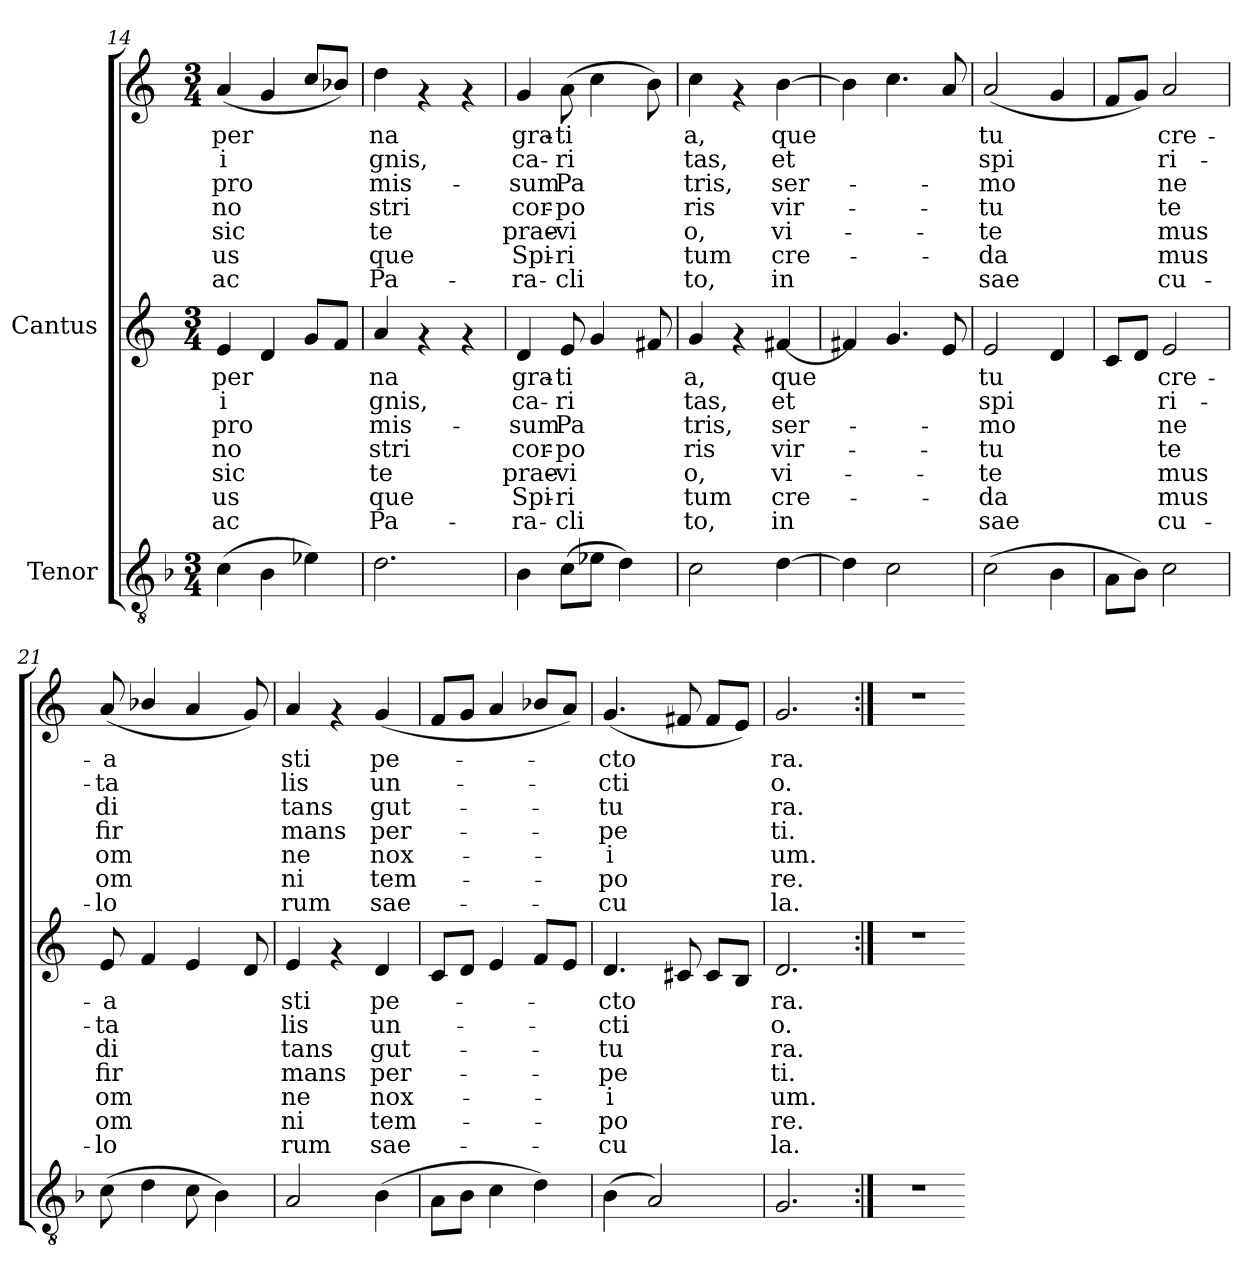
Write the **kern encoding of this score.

**kern	**kern	**text	**text	**text	**text	**text	**text	**text	**kern	**text	**text	**text	**text	**text	**text	**text
*part2	*part1	*part1	*part1	*part1	*part1	*part1	*part1	*part1	*part1	*part1	*part1	*part1	*part1	*part1	*part1	*part1
*staff3	*staff2	*staff2	*staff2	*staff2	*staff2	*staff2	*staff2	*staff2	*staff1	*staff1	*staff1	*staff1	*staff1	*staff1	*staff1	*staff1
*I"Tenor	*I"Cantus	*	*	*	*	*	*	*	*	*	*	*	*	*	*	*
!!LO:LB:g=z
*clefGv2	*clefG2	*	*	*	*	*	*	*	*clefG2	*	*	*	*	*	*	*
*k[b-]	*	*	*	*	*	*	*	*	*	*	*	*	*	*	*	*
*F:	*	*	*	*	*	*	*	*	*	*	*	*	*	*	*	*
*M3/4	*M3/4	*	*	*	*	*	*	*	*M3/4	*	*	*	*	*	*	*
=14	=14	=14	=14	=14	=14	=14	=14	=14	=14	=14	=14	=14	=14	=14	=14	=14
!	!	!LO:LY:b:cj	!LO:LY:b:cj	!LO:LY:b:cj	!LO:LY:b:cj	!LO:LY:b:cj	!LO:LY:b:cj	!LO:LY:b:cj	!	!LO:LY:b:cj	!LO:LY:b:cj	!LO:LY:b:cj	!LO:LY:b:cj	!LO:LY:b:cj	!LO:LY:b:cj	!LO:LY:b:cj
(>4c\	4e/	per-	-i-	-pro-	-no-	-sic	us-	-ac	(<4a/	per-	-i-	-pro-	-no-	-sic	us-	-ac
!	!	!LO:LY:b:cj	!LO:LY:b:cj	!LO:LY:b:cj	!LO:LY:b:cj	!LO:LY:b:cj	!LO:LY:b:cj	!LO:LY:b:cj	!	!LO:LY:b:cj	!LO:LY:b:cj	!LO:LY:b:cj	!LO:LY:b:cj	!LO:LY:b:cj	!LO:LY:b:cj	!LO:LY:b:cj
4B-\	4d/	-	--	--	--	-	-	-	4g/	-	--	--	--	-	-	-
!	!	!LO:LY:b:cj	!LO:LY:b:cj	!LO:LY:b:cj	!LO:LY:b:cj	!LO:LY:b:cj	!LO:LY:b:cj	!LO:LY:b:cj	!	!LO:LY:b:cj	!LO:LY:b:cj	!LO:LY:b:cj	!LO:LY:b:cj	!LO:LY:b:cj	!LO:LY:b:cj	!LO:LY:b:cj
4e-X\)	8g/L	-	--	--	--	-	-	-	8cc/L	-	--	--	--	-	-	-
!	!	!LO:LY:b:cj	!LO:LY:b:cj	!LO:LY:b:cj	!LO:LY:b:cj	!LO:LY:b:cj	!LO:LY:b:cj	!LO:LY:b:cj	!	!LO:LY:b:cj	!LO:LY:b:cj	!LO:LY:b:cj	!LO:LY:b:cj	!LO:LY:b:cj	!LO:LY:b:cj	!LO:LY:b:cj
.	8f/J	-	--	--	--	-	-	-	8b-X/J)	-	--	--	--	-	-	-
=15	=15	=15	=15	=15	=15	=15	=15	=15	=15	=15	=15	=15	=15	=15	=15	=15
!	!	!LO:LY:b:cj	!LO:LY:b:cj	!LO:LY:b:cj	!LO:LY:b:cj	!LO:LY:b:cj	!LO:LY:b:cj	!LO:LY:b:cj	!	!LO:LY:b:cj	!LO:LY:b:cj	!LO:LY:b:cj	!LO:LY:b:cj	!LO:LY:b:cj	!LO:LY:b:cj	!LO:LY:b:cj
2.d\	4a/	-na	gnis,	mis-	-stri	te	que	Pa-	4dd\	na	gnis,	mis-	-stri	te	que	Pa-
.	4rf	.	.	.	.	.	.	.	4rf	.	.	.	.	.	.	.
.	4rf	.	.	.	.	.	.	.	4rf	.	.	.	.	.	.	.
=16	=16	=16	=16	=16	=16	=16	=16	=16	=16	=16	=16	=16	=16	=16	=16	=16
!	!	!LO:LY:b:cj	!LO:LY:b:cj	!LO:LY:b:cj	!LO:LY:b:cj	!LO:LY:b:cj	!LO:LY:b:cj	!LO:LY:b:cj	!	!LO:LY:b:cj	!LO:LY:b:cj	!LO:LY:b:cj	!LO:LY:b:cj	!LO:LY:b:cj	!LO:LY:b:cj	!LO:LY:b:cj
4B-\	4d/	-gra-	-ca-	-sum	cor-	-prae-	-Spi-	-ra-	4g/	-gra-	-ca-	-sum	cor-	-prae-	-Spi-	-ra-
!	!	!LO:LY:b:cj	!LO:LY:b:cj	!LO:LY:b:cj	!LO:LY:b:cj	!LO:LY:b:cj	!LO:LY:b:cj	!LO:LY:b:cj	!	!LO:LY:b:cj	!LO:LY:b:cj	!LO:LY:b:cj	!LO:LY:b:cj	!LO:LY:b:cj	!LO:LY:b:cj	!LO:LY:b:cj
(>8c\L	8e/	-ti-	-ri-	-Pa-	-po-	-vi-	-ri-	-cli-	(>8a\	-ti-	-ri-	-Pa-	-po-	-vi-	-ri-	-cli-
!	!	!LO:LY:b:cj	!LO:LY:b:cj	!LO:LY:b:cj	!LO:LY:b:cj	!LO:LY:b:cj	!LO:LY:b:cj	!LO:LY:b:cj	!	!LO:LY:b:cj	!LO:LY:b:cj	!LO:LY:b:cj	!LO:LY:b:cj	!LO:LY:b:cj	!LO:LY:b:cj	!LO:LY:b:cj
8e-X\J	4g/	--	--	--	--	--	--	--	4cc\	--	--	--	--	--	--	--
4d\)	.	.	.	.	.	.	.	.	.	.	.	.	.	.	.	.
!	!	!LO:LY:b:cj	!LO:LY:b:cj	!LO:LY:b:cj	!LO:LY:b:cj	!LO:LY:b:cj	!LO:LY:b:cj	!LO:LY:b:cj	!	!LO:LY:b:cj	!LO:LY:b:cj	!LO:LY:b:cj	!LO:LY:b:cj	!LO:LY:b:cj	!LO:LY:b:cj	!LO:LY:b:cj
.	8f#X/	--	--	--	--	--	--	--	8b\)	--	--	--	--	--	--	--
=17	=17	=17	=17	=17	=17	=17	=17	=17	=17	=17	=17	=17	=17	=17	=17	=17
!	!	!LO:LY:b:cj	!LO:LY:b:cj	!LO:LY:b:cj	!LO:LY:b:cj	!LO:LY:b:cj	!LO:LY:b:cj	!LO:LY:b:cj	!	!LO:LY:b:cj	!LO:LY:b:cj	!LO:LY:b:cj	!LO:LY:b:cj	!LO:LY:b:cj	!LO:LY:b:cj	!LO:LY:b:cj
2c\	4g/	a,	tas,	tris,	ris	o,	tum	to,	4cc\	-a,	tas,	tris,	ris	o,	tum	to,
.	4rf	.	.	.	.	.	.	.	4rf	.	.	.	.	.	.	.
!	!	!LO:LY:b:cj	!LO:LY:b:cj	!LO:LY:b:cj	!LO:LY:b:cj	!LO:LY:b:cj	!LO:LY:b:cj	!LO:LY:b:cj	!	!LO:LY:b:cj	!LO:LY:b:cj	!LO:LY:b:cj	!LO:LY:b:cj	!LO:LY:b:cj	!LO:LY:b:cj	!LO:LY:b:cj
[>4d\	[<4f#X/	que	et	ser-	-vir-	-vi-	-cre-	-in	[>4b\	que	et	ser-	-vir-	-vi-	-cre-	-in
=18	=18	=18	=18	=18	=18	=18	=18	=18	=18	=18	=18	=18	=18	=18	=18	=18
4d\]	4f#X/]	.	.	.	.	.	.	.	4b\]	.	.	.	.	.	.	.
2c\	4.g/	.	.	.	.	.	.	.	4.cc\	.	.	.	.	.	.	.
.	8e/	.	.	.	.	.	.	.	8a/	.	.	.	.	.	.	.
=19	=19	=19	=19	=19	=19	=19	=19	=19	=19	=19	=19	=19	=19	=19	=19	=19
!	!	!LO:LY:b:cj	!LO:LY:b:cj	!LO:LY:b:cj	!LO:LY:b:cj	!LO:LY:b:cj	!LO:LY:b:cj	!LO:LY:b:cj	!	!LO:LY:b:cj	!LO:LY:b:cj	!LO:LY:b:cj	!LO:LY:b:cj	!LO:LY:b:cj	!LO:LY:b:cj	!LO:LY:b:cj
(>2c\	2e/	-tu	spi-	-mo-	-tu-	-te-	-da-	-sae-	(<2a/	tu	spi-	-mo-	-tu-	-te-	-da-	-sae-
!	!	!LO:LY:b:cj	!LO:LY:b:cj	!LO:LY:b:cj	!LO:LY:b:cj	!LO:LY:b:cj	!LO:LY:b:cj	!LO:LY:b:cj	!	!LO:LY:b:cj	!LO:LY:b:cj	!LO:LY:b:cj	!LO:LY:b:cj	!LO:LY:b:cj	!LO:LY:b:cj	!LO:LY:b:cj
4B-\	4d/	-	-	--	--	--	--	--	4g/	-	-	--	--	--	--	--
!!LO:LB:g=z
=20	=20	=20	=20	=20	=20	=20	=20	=20	=20	=20	=20	=20	=20	=20	=20	=20
!	!	!LO:LY:b:cj	!LO:LY:b:cj	!LO:LY:b:cj	!LO:LY:b:cj	!LO:LY:b:cj	!LO:LY:b:cj	!LO:LY:b:cj	!	!LO:LY:b:cj	!LO:LY:b:cj	!LO:LY:b:cj	!LO:LY:b:cj	!LO:LY:b:cj	!LO:LY:b:cj	!LO:LY:b:cj
8A\L	8c/L	-	.	.	.	.	.	.	8f/L	-	.	.	.	.	.	.
!	!	!LO:LY:b:cj	!LO:LY:b:cj	!LO:LY:b:cj	!LO:LY:b:cj	!LO:LY:b:cj	!LO:LY:b:cj	!LO:LY:b:cj	!	!LO:LY:b:cj	!LO:LY:b:cj	!LO:LY:b:cj	!LO:LY:b:cj	!LO:LY:b:cj	!LO:LY:b:cj	!LO:LY:b:cj
8B-\J)	8d/J	.	.	.	.	.	.	.	8g/J)	.	.	.	.	.	.	.
!	!	!LO:LY:b:cj	!LO:LY:b:cj	!LO:LY:b:cj	!LO:LY:b:cj	!LO:LY:b:cj	!LO:LY:b:cj	!LO:LY:b:cj	!	!LO:LY:b:cj	!LO:LY:b:cj	!LO:LY:b:cj	!LO:LY:b:cj	!LO:LY:b:cj	!LO:LY:b:cj	!LO:LY:b:cj
2c\	2e/	cre-	-ri-	-ne	te	mus	mus	cu-	2a/	cre-	-ri-	-ne	te	mus	mus	cu-
=21	=21	=21	=21	=21	=21	=21	=21	=21	=21	=21	=21	=21	=21	=21	=21	=21
!	!	!LO:LY:b:cj	!LO:LY:b:cj	!LO:LY:b:cj	!LO:LY:b:cj	!LO:LY:b:cj	!LO:LY:b:cj	!LO:LY:b:cj	!	!LO:LY:b:cj	!LO:LY:b:cj	!LO:LY:b:cj	!LO:LY:b:cj	!LO:LY:b:cj	!LO:LY:b:cj	!LO:LY:b:cj
(>8c\	8e/	-a-	-ta-	-di-	-fir-	-om-	-om-	-lo-	(<8a/	-a-	-ta-	-di-	-fir-	-om-	-om-	-lo-
!	!	!LO:LY:b:cj	!LO:LY:b:cj	!LO:LY:b:cj	!LO:LY:b:cj	!LO:LY:b:cj	!LO:LY:b:cj	!LO:LY:b:cj	!	!LO:LY:b:cj	!LO:LY:b:cj	!LO:LY:b:cj	!LO:LY:b:cj	!LO:LY:b:cj	!LO:LY:b:cj	!LO:LY:b:cj
4d\	4f/	--	--	--	--	--	--	--	4b-X/	--	--	--	--	--	--	--
!	!	!LO:LY:b:cj	!LO:LY:b:cj	!LO:LY:b:cj	!LO:LY:b:cj	!LO:LY:b:cj	!LO:LY:b:cj	!LO:LY:b:cj	!	!LO:LY:b:cj	!LO:LY:b:cj	!LO:LY:b:cj	!LO:LY:b:cj	!LO:LY:b:cj	!LO:LY:b:cj	!LO:LY:b:cj
8c\	4e/	--	--	--	--	--	--	--	4a/	--	--	--	--	--	--	--
4B-\)	.	.	.	.	.	.	.	.	.	.	.	.	.	.	.	.
!	!	!LO:LY:b:cj	!LO:LY:b:cj	!LO:LY:b:cj	!LO:LY:b:cj	!LO:LY:b:cj	!LO:LY:b:cj	!LO:LY:b:cj	!	!LO:LY:b:cj	!LO:LY:b:cj	!LO:LY:b:cj	!LO:LY:b:cj	!LO:LY:b:cj	!LO:LY:b:cj	!LO:LY:b:cj
.	8d/	--	--	--	--	--	--	--	8g/)	--	--	--	--	--	--	--
=22	=22	=22	=22	=22	=22	=22	=22	=22	=22	=22	=22	=22	=22	=22	=22	=22
!	!	!LO:LY:b:cj	!LO:LY:b:cj	!LO:LY:b:cj	!LO:LY:b:cj	!LO:LY:b:cj	!LO:LY:b:cj	!LO:LY:b:cj	!	!LO:LY:b:cj	!LO:LY:b:cj	!LO:LY:b:cj	!LO:LY:b:cj	!LO:LY:b:cj	!LO:LY:b:cj	!LO:LY:b:cj
2A/	4e/	-sti	lis	tans	mans	ne	ni	rum	4a/	-sti	lis	tans	mans	ne	ni	rum
.	4rf	.	.	.	.	.	.	.	4rf	.	.	.	.	.	.	.
!	!	!LO:LY:b:cj	!LO:LY:b:cj	!LO:LY:b:cj	!LO:LY:b:cj	!LO:LY:b:cj	!LO:LY:b:cj	!LO:LY:b:cj	!	!LO:LY:b:cj	!LO:LY:b:cj	!LO:LY:b:cj	!LO:LY:b:cj	!LO:LY:b:cj	!LO:LY:b:cj	!LO:LY:b:cj
(>4B-\	4d/	pe-	-un-	-gut-	-per-	-nox-	-tem-	-sae-	(<4g/	pe-	-un-	-gut-	-per-	-nox-	-tem-	-sae-
=23	=23	=23	=23	=23	=23	=23	=23	=23	=23	=23	=23	=23	=23	=23	=23	=23
8A\L	8c/L	.	.	.	.	.	.	.	8f/L	.	.	.	.	.	.	.
8B-\J	8d/J	.	.	.	.	.	.	.	8g/J	.	.	.	.	.	.	.
4c\	4e/	.	.	.	.	.	.	.	4a/	.	.	.	.	.	.	.
4d\)	8f/L	.	.	.	.	.	.	.	8b-X/L	.	.	.	.	.	.	.
.	8e/J	.	.	.	.	.	.	.	8a/J)	.	.	.	.	.	.	.
=24	=24	=24	=24	=24	=24	=24	=24	=24	=24	=24	=24	=24	=24	=24	=24	=24
!	!	!LO:LY:b:cj	!LO:LY:b:cj	!LO:LY:b:cj	!LO:LY:b:cj	!LO:LY:b:cj	!LO:LY:b:cj	!LO:LY:b:cj	!	!LO:LY:b:cj	!LO:LY:b:cj	!LO:LY:b:cj	!LO:LY:b:cj	!LO:LY:b:cj	!LO:LY:b:cj	!LO:LY:b:cj
(>4B-\	4.d/	-cto-	-cti-	-tu-	-pe-	-i-	-po-	-cu-	(<4.g/	-cto-	-cti-	-tu-	-pe-	-i-	-po-	-cu-
2A/)	.	.	.	.	.	.	.	.	.	.	.	.	.	.	.	.
!	!	!LO:LY:b:cj	!LO:LY:b:cj	!LO:LY:b:cj	!LO:LY:b:cj	!LO:LY:b:cj	!LO:LY:b:cj	!LO:LY:b:cj	!	!LO:LY:b:cj	!LO:LY:b:cj	!LO:LY:b:cj	!LO:LY:b:cj	!LO:LY:b:cj	!LO:LY:b:cj	!LO:LY:b:cj
.	8c#X/	--	--	--	--	--	--	--	8f#X/	--	--	--	--	--	--	--
!	!	!LO:LY:b:cj	!LO:LY:b:cj	!LO:LY:b:cj	!LO:LY:b:cj	!LO:LY:b:cj	!LO:LY:b:cj	!LO:LY:b:cj	!	!LO:LY:b:cj	!LO:LY:b:cj	!LO:LY:b:cj	!LO:LY:b:cj	!LO:LY:b:cj	!LO:LY:b:cj	!LO:LY:b:cj
.	8c#/L	--	--	--	--	--	--	--	8f#/L	--	--	--	--	--	--	--
!	!	!LO:LY:b:cj	!LO:LY:b:cj	!LO:LY:b:cj	!LO:LY:b:cj	!LO:LY:b:cj	!LO:LY:b:cj	!LO:LY:b:cj	!	!LO:LY:b:cj	!LO:LY:b:cj	!LO:LY:b:cj	!LO:LY:b:cj	!LO:LY:b:cj	!LO:LY:b:cj	!LO:LY:b:cj
.	8B/J	--	--	--	--	--	--	--	8e/J)	--	--	--	--	--	--	--
=25	=25	=25	=25	=25	=25	=25	=25	=25	=25	=25	=25	=25	=25	=25	=25	=25
!	!	!LO:LY:b:cj	!LO:LY:b:cj	!LO:LY:b:cj	!LO:LY:b:cj	!LO:LY:b:cj	!LO:LY:b:cj	!LO:LY:b:cj	!	!LO:LY:b:cj	!LO:LY:b:cj	!LO:LY:b:cj	!LO:LY:b:cj	!LO:LY:b:cj	!LO:LY:b:cj	!LO:LY:b:cj
2.G/	2.d/	ra.	o.	ra.	ti.	um.	re.	la.	2.g/	-ra.	o.	ra.	ti.	um.	re.	la.
=26:|!	=26:|!	=26:|!	=26:|!	=26:|!	=26:|!	=26:|!	=26:|!	=26:|!	=26:|!	=26:|!	=26:|!	=26:|!	=26:|!	=26:|!	=26:|!	=26:|!
2.r	2.r	.	.	.	.	.	.	.	2.r	.	.	.	.	.	.	.
=	==	==	==	==	==	==	==	==	==	==	==	==	==	==	==	==
*-	*-	*-	*-	*-	*-	*-	*-	*-	*-	*-	*-	*-	*-	*-	*-	*-
